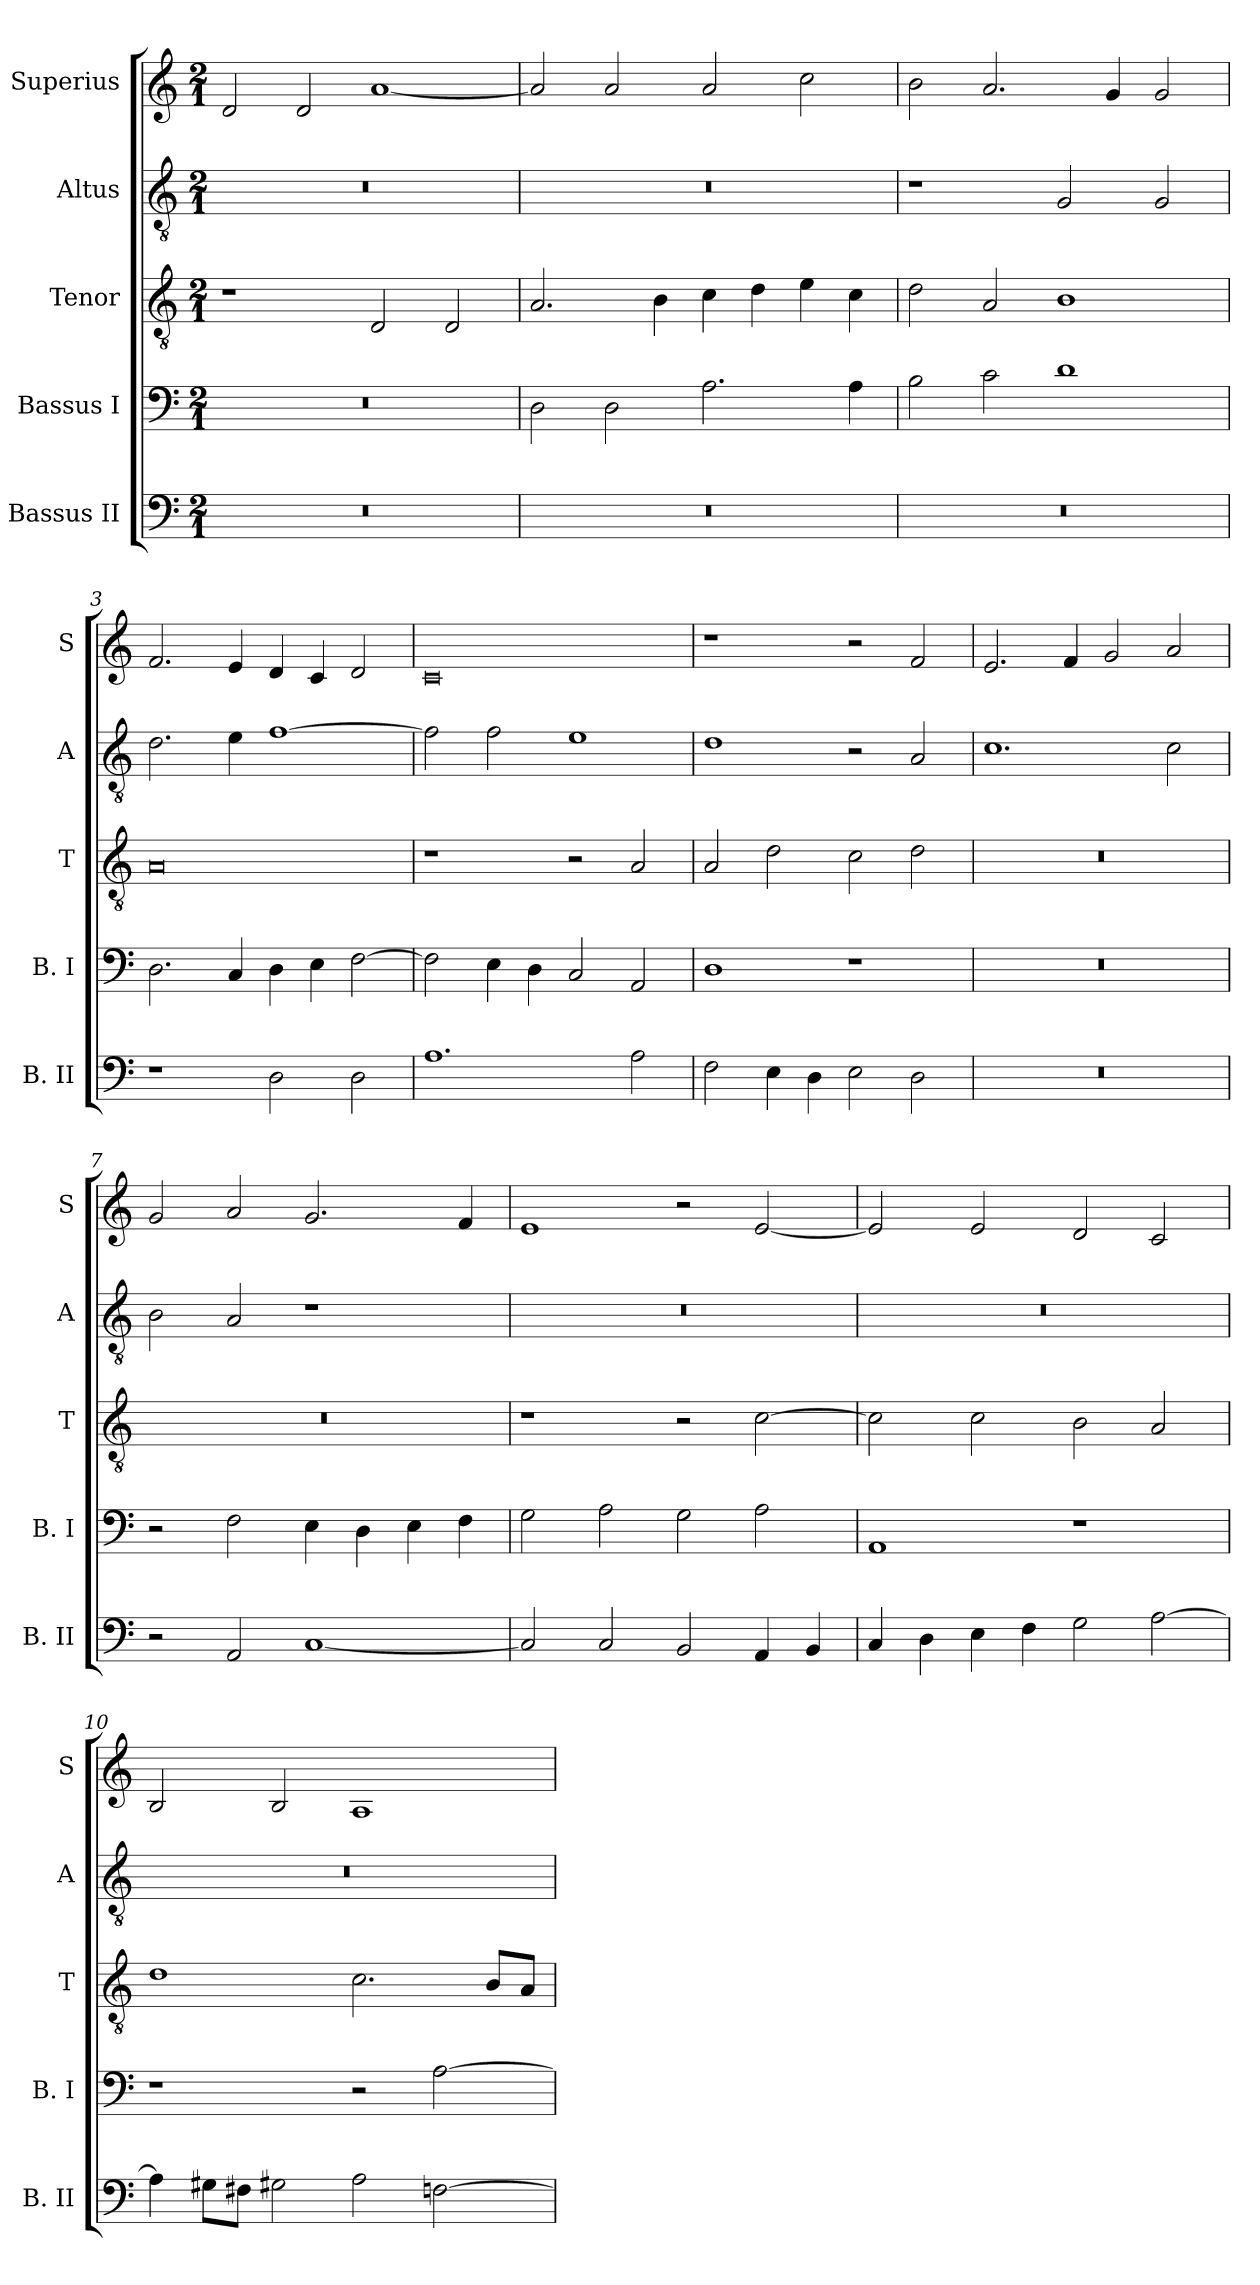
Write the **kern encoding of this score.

**kern	**kern	**kern	**kern	**kern
*part5	*part4	*part3	*part2	*part1
*staff5	*staff4	*staff3	*staff2	*staff1
*I"Bassus II	*I"Bassus I	*I"Tenor	*I"Altus	*I"Superius
*I'B. II	*I'B. I	*I'T	*I'A	*I'S
*clefF4	*clefF4	*clefGv2	*clefGv2	*clefG2
*k[]	*k[]	*k[]	*k[]	*k[]
*C:	*C:	*C:	*C:	*C:
*M2/1	*M2/1	*M2/1	*M2/1	*M2/1
=	=	=	=	=
0r	0r	1r	0r	2d
.	.	.	.	2d
.	.	2D	.	[1a
.	.	2D	.	.
=1	=1	=1	=1	=1
0r	2D	2.A	0r	2a]
.	2D	.	.	2a
.	.	4B	.	.
.	2.A	4c	.	2a
.	.	4d	.	.
.	.	4e	.	2cc
.	4A	4c	.	.
=2	=2	=2	=2	=2
0r	2B	2d	1r	2b
.	2c	2A	.	2.a
.	1d	1B	2G	.
.	.	.	.	4g
.	.	.	2G	2g
=3	=3	=3	=3	=3
1r	2.D	0A	2.d	2.f
.	4C	.	4e	4e
2D	4D	.	[1f	4d
.	4E	.	.	4c
2D	[2F	.	.	2d
=4	=4	=4	=4	=4
1.A	2F]	1r	2f]	0c
.	4E	.	2f	.
.	4D	.	.	.
.	2C	2r	1e	.
2A	2AA	2A	.	.
=5	=5	=5	=5	=5
2F	1D	2A	1d	1r
4E	.	2d	.	.
4D	.	.	.	.
2E	1r	2c	2r	2r
2D	.	2d	2A	2f
=6	=6	=6	=6	=6
0r	0r	0r	1.c	2.e
.	.	.	.	4f
.	.	.	.	2g
.	.	.	2c	2a
=7	=7	=7	=7	=7
2r	2r	0r	2B	2g
2AA	2F	.	2A	2a
[1C	4E	.	1r	2.g
.	4D	.	.	.
.	4E	.	.	.
.	4F	.	.	4f
=8	=8	=8	=8	=8
2C]	2G	1r	0r	1e
2C	2A	.	.	.
2BB	2G	2r	.	2r
4AA	2A	[2c	.	[2e
4BB	.	.	.	.
=9	=9	=9	=9	=9
4C	1AA	2c]	0r	2e]
4D	.	.	.	.
4E	.	2c	.	2e
4F	.	.	.	.
2G	1r	2B	.	2d
[2A	.	2A	.	2c
=10	=10	=10	=10	=10
4A]	1r	1d	0r	2B
8G#XL	.	.	.	.
8F#XJ	.	.	.	.
2G#X	.	.	.	2B
2A	2r	2.c	.	1A
[2Fn	[2A	.	.	.
.	.	8BL	.	.
.	.	8AJ	.	.
=	=	=	=	=
*-	*-	*-	*-	*-
